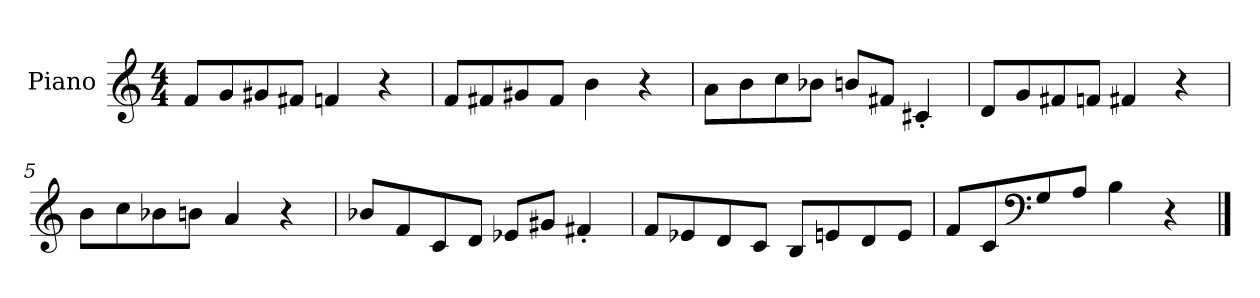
**kern
*part1
*staff1
*I"Piano
*I'Pno.
*clefG2
*k[]
*M4/4
*MM120
=1
8f/L
8g/
8g#X/
8f#X/J
4fn/
4r
=2
8f/L
8f#X/
8g#X/
8f#/J
4b\
4r
=3
8a\L
8b\
8cc\
8b-X\J
8bn/L
8f#X/J
4c#X'/
=4
8d/L
8g/
8f#X/
8fn/J
4f#X/
4r
=5
8b\L
8cc\
8b-X\
8bn\J
4a/
4r
!!LO:LB:g=z
=6
8b-X/L
8f/
8c/
8d/J
8e-X/L
8g#X/J
4f#X'/
=7
8f/L
8e-X/
8d/
8c/J
8B/L
8en/
8d/
8e/J
=8
8f/L
8c/
*clefF4
8G/
8A/J
4B\
4r
==
*-
